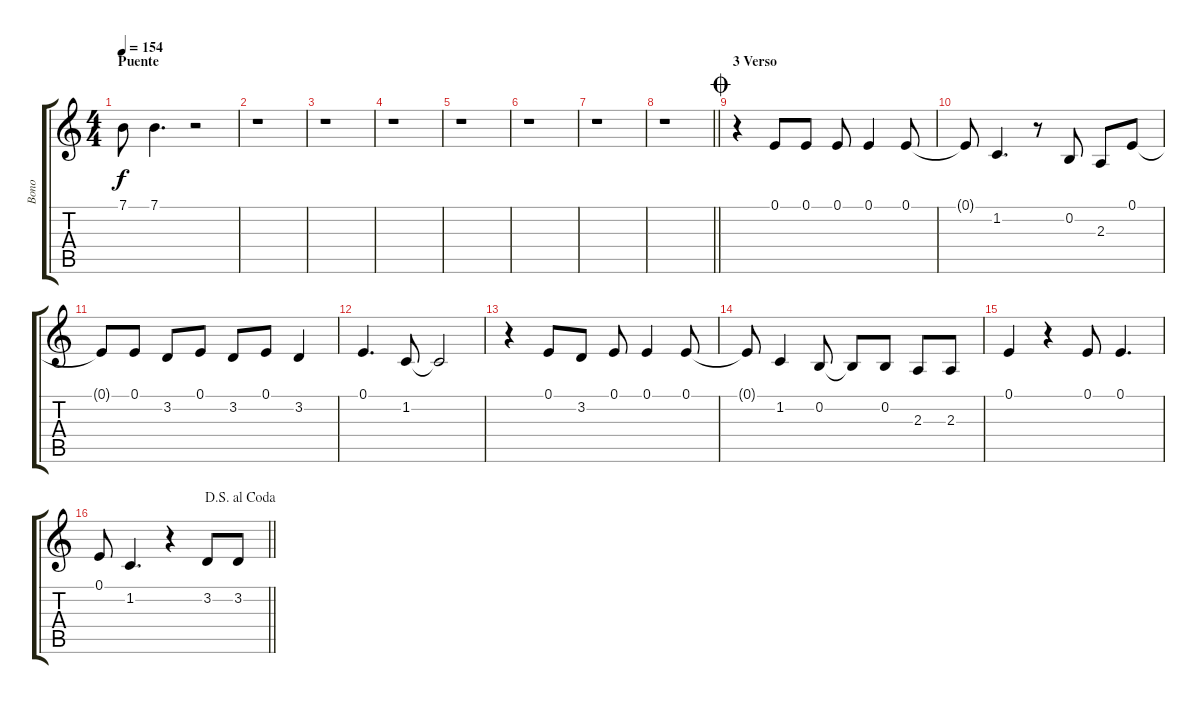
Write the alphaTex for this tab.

\track ("Bono" "Bono") {instrument acousticgrandpiano}
\staff {score tabs}
\tuning (E4 B3 G3 D3 A2 E2) {hide}
\ts (4 4)
\section ("" "Puente")
\tempo 154
\clef g2
\ks c
7.1.8{dy f} 7.1.4{d} r.2 |
r.1 |
r.1 |
r.1 |
r.1 |
r.1 |
r.1 |
\barLineRight lightlight
r.1 |
\section ("" "3 Verso")
\jump coda
r.4 0.1.8 0.1.8 0.1.8 0.1.4 0.1.8 |
0.1{t}.8 1.2.4{d} r.8 0.2.8 2.3.8 0.1.8 |
0.1{t}.8 0.1.8 3.2.8 0.1.8 3.2.8 0.1.8 3.2.4 |
0.1.4{d} 1.2.8 1.2{t}.2 |
r.4 0.1.8 3.2.8 0.1.8 0.1.4 0.1.8 |
0.1{t}.8 1.2.4 0.2.8 0.2{t}.8 0.2.8 2.3.8 2.3.8 |
0.1.4 r.4 0.1.8 0.1.4{d} |
\jump dalsegnoalcoda
\barLineRight lightlight
0.1.8 1.2.4{d} r.4 3.2.8 3.2.8
